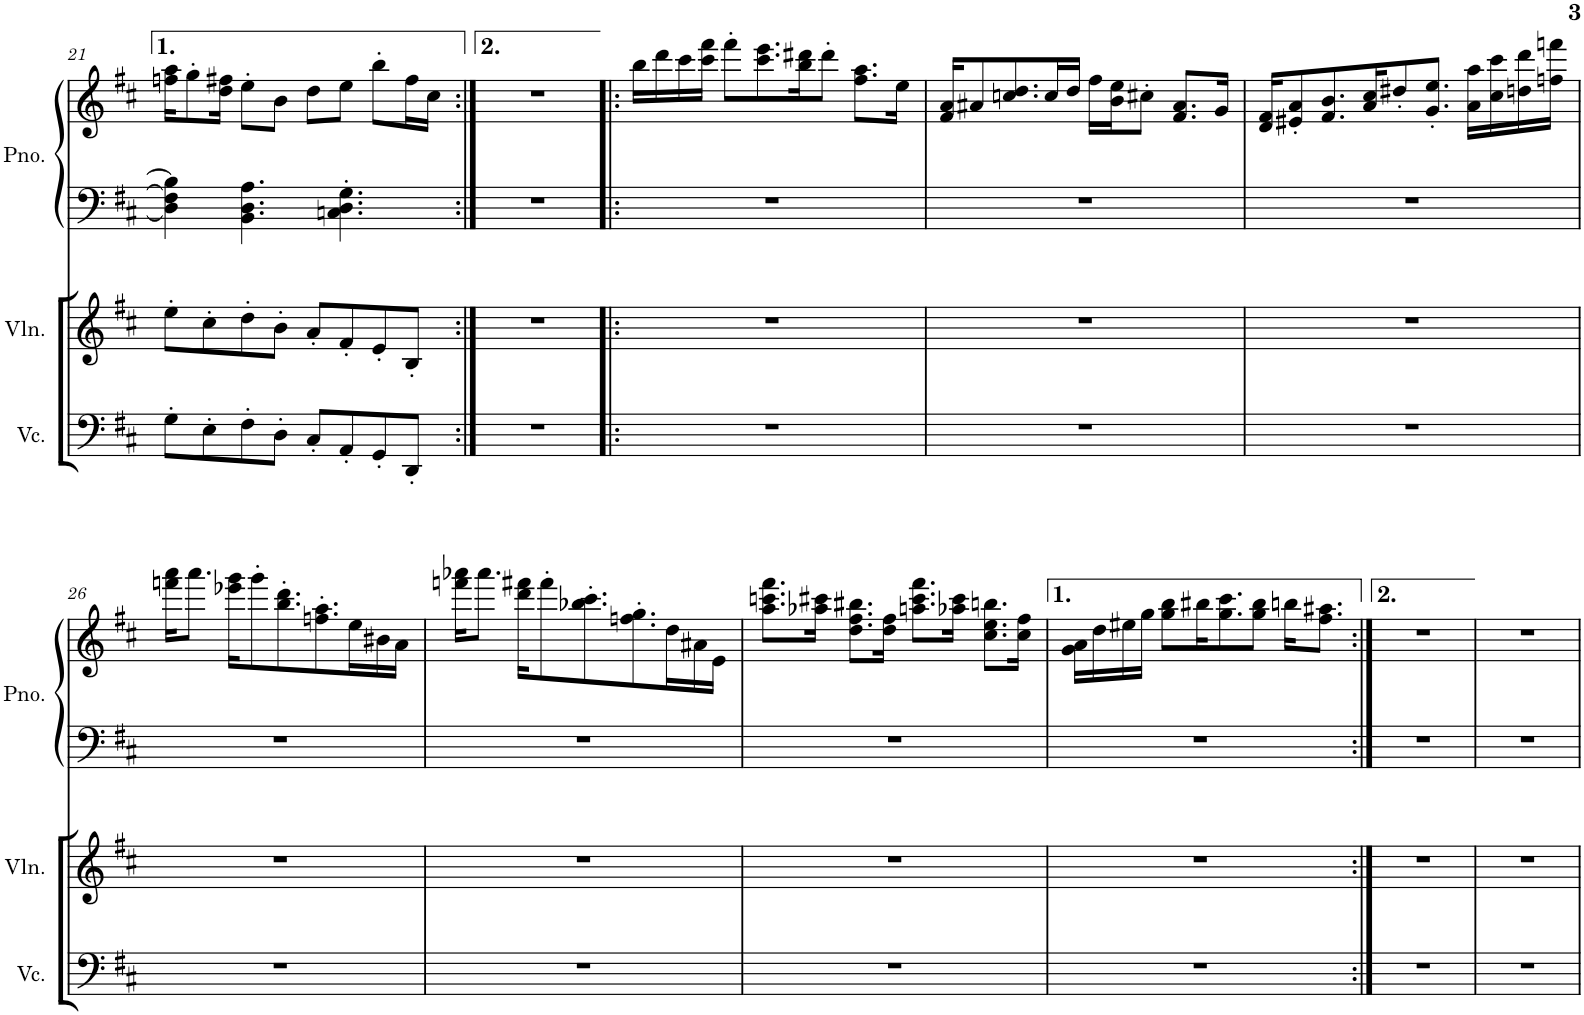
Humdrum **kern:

**kern	**kern	**kern	**kern
*part3	*part2	*part1	*part1
*staff4	*staff3	*staff2	*staff1
*I"Violoncello	*I"Violin	*I"Piano	*
*I'Vc.	*I'Vln.	*I'Pno.	*
!!LO:PB:g=z
*clefF4	*clefG2	*clefF4	*clefG2
*k[f#c#]	*k[f#c#]	*k[f#c#]	*k[f#c#]
*M4/4	*M4/4	*M4/4	*M4/4
=21	=21	=21	=21
8G'\L	8ee'\L	4D\] 4F#\] 4B\]	16ffn\ 16aa\KL
.	.	.	8gg'\
8E'\	8cc#'\	.	.
.	.	.	16dd\ 16ff#X\Jk
8F#'\	8dd'\	4.BB\ 4.D\ 4.A\	8ee'\L
8D'\J	8b'\J	.	8b\J
8C#'/L	8a'/L	.	8dd\L
8AA'/	8f#'/	4.Cn\' 4.D\' 4.G\'	8ee\J
8GG'/	8e'/	.	8bb'\L
8DD'/J	8B'/J	.	16ff#\L
.	.	.	16cc#\JJ
=22:|!	=22:|!	=22:|!	=22:|!
1r	1r	1r	1r
=23!|:	=23!|:	=23!|:	=23!|:
1r	1r	1r	16bb\LL
.	.	.	16ddd\
.	.	.	16ccc#\
.	.	.	16ccc#\ 16fff#\JJ
.	.	.	8fff#'\L
.	.	.	8.ccc#\ 8.eee\
.	.	.	16bb\ 16ddd#X\K
.	.	.	8ddd#'\J
.	.	.	8.ff#\ 8.aa\L
.	.	.	16ee\Jk
=24	=24	=24	=24
1r	1r	1r	16f#/ 16a/KL
.	.	.	8a#X/
.	.	.	8.ccn/ 8.dd/
.	.	.	16cc/L
.	.	.	16dd/JJ
.	.	.	16ff#\LL
.	.	.	16b\ 16ee\J
.	.	.	8cc#X'\J
.	.	.	8.f#/ 8.a#/L
.	.	.	16g/Jk
=25	=25	=25	=25
1r	1r	1r	16d/ 16f#/KL
.	.	.	8e#X/' 8a/'
.	.	.	8.f#/ 8.b/
.	.	.	16a/ 16cc#/K
.	.	.	8dd#X'/
.	.	.	8.g/' 8.ee/'J
.	.	.	16a\ 16aa\LL
.	.	.	16cc#\ 16ccc#\
.	.	.	16ddn\ 16ddd\
.	.	.	16ffn\ 16fffn\JJ
!!LO:LB:g=z
=26	=26	=26	=26
1r	1r	1r	16fffn\ 16aaa\KL
.	.	.	8.aaa\J
.	.	.	16eee-X\ 16ggg\KL
.	.	.	8ggg'\
.	.	.	8.bb\' 8.ddd\'
.	.	.	8.ffn\' 8.aa\'
.	.	.	16ee\L
.	.	.	16b#X\
.	.	.	16a\JJ
=27	=27	=27	=27
1r	1r	1r	16fffn\ 16aaa-X\KL
.	.	.	8.aaa-\J
.	.	.	16ddd\ 16fff#X\KL
.	.	.	8fff#'\
.	.	.	8.bb-X\' 8.ccc#\'
.	.	.	8.ffn\' 8.gg\'
.	.	.	16dd\L
.	.	.	16a#X\
.	.	.	16e\JJ
=28	=28	=28	=28
1r	1r	1r	8.aa\ 8.cccn\ 8.fff#\L
.	.	.	16aa-X\ 16ccc#X\Jk
.	.	.	8.dd\ 8.ff#\ 8.bb#X\L
.	.	.	16dd\ 16ff#\Jk
.	.	.	8.aan\ 8.ccc#\ 8.fff#\L
.	.	.	16aa-X\ 16ccc#\Jk
.	.	.	8.cc#\ 8.ee\ 8.bbn\L
.	.	.	16cc#\ 16ff#\Jk
=29	=29	=29	=29
1r	1r	1r	16g\ 16a\LL
.	.	.	16dd\
.	.	.	16ee#X\
.	.	.	16gg\JJ
.	.	.	8gg\ 8bb\L
.	.	.	16bb#X\K
.	.	.	8.gg\ 8.ccc#\
.	.	.	8gg\ 8bb#\J
.	.	.	16bbn\KL
.	.	.	8.ff#\ 8.aa#X\J
=30:|!	=30:|!	=30:|!	=30:|!
1r	1r	1r	1r
=31	=31	=31	=31
1r	1r	1r	1r
=	=	=	=
*-	*-	*-	*-
